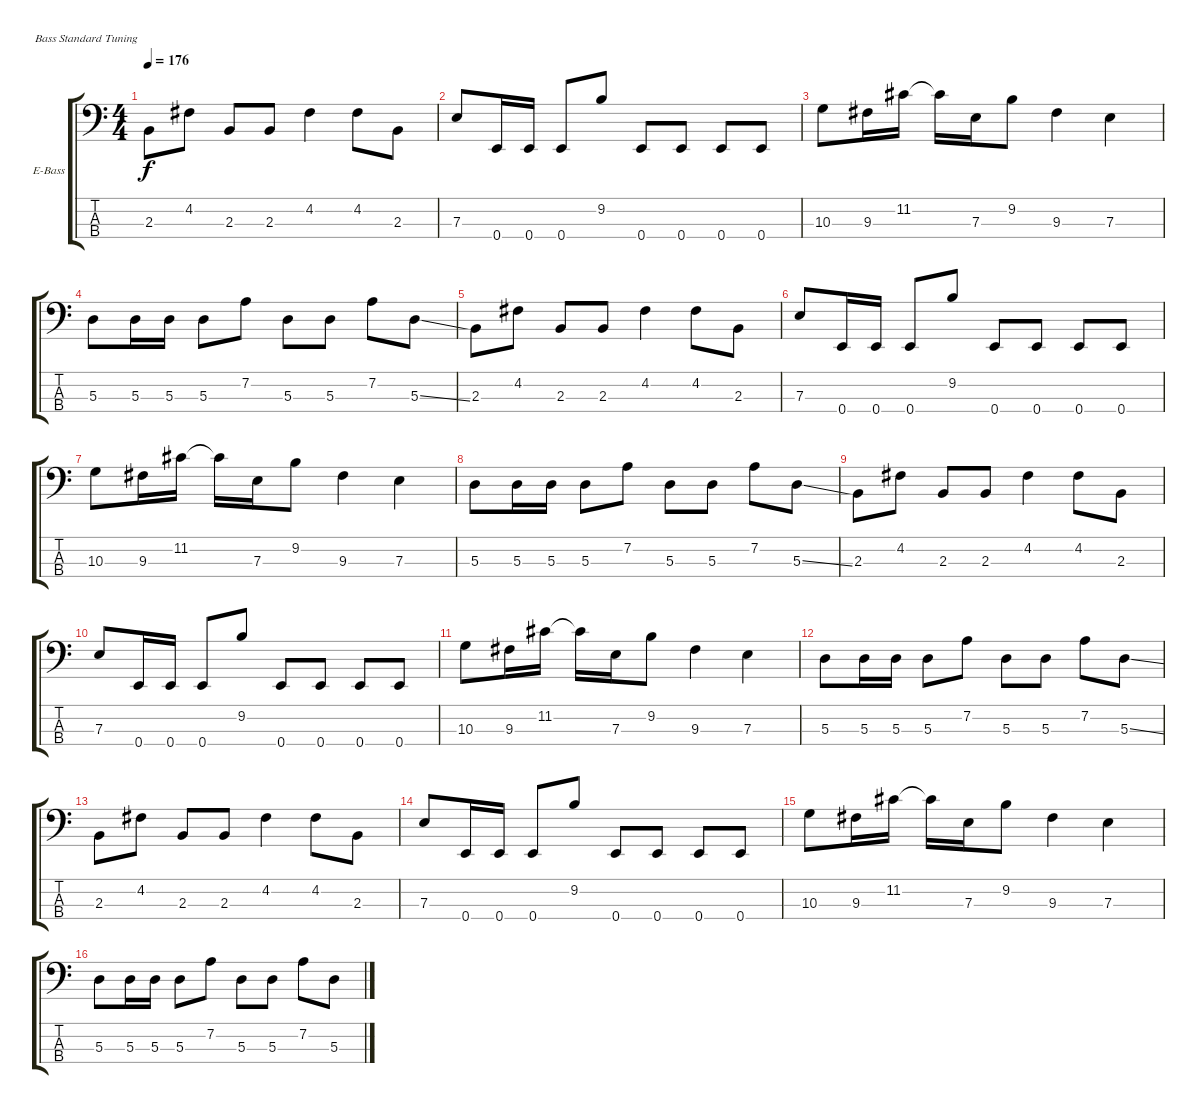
\bracketExtendMode groupsimilarinstruments
\firstSystemTrackNameOrientation horizontal
\otherSystemsTrackNameOrientation horizontal
\track ("Bass" "E-Bass") {instrument electricbassfinger}
\staff {score tabs}
\tuning (G2 D2 A1 E1)
\ts (4 4)
\tempo 176
\clef f4
\ks c
2.3.8{dy f} 4.2.8 2.3.8 2.3.8 4.2.4 4.2.8 2.3.8 |
7.3.8 0.4.16 0.4.16 0.4.8 9.2.8 0.4.8 0.4.8 0.4.8 0.4.8 |
10.3.8 9.3.16 11.2.16 11.2{t}.16 7.3.16 9.2.8 9.3.4 7.3.4 |
5.3.8 5.3.16 5.3.16 5.3.8 7.2.8 5.3.8 5.3.8 7.2.8 5.3{ss}.8 |
2.3.8 4.2.8 2.3.8 2.3.8 4.2.4 4.2.8 2.3.8 |
7.3.8 0.4.16 0.4.16 0.4.8 9.2.8 0.4.8 0.4.8 0.4.8 0.4.8 |
10.3.8 9.3.16 11.2.16 11.2{t}.16 7.3.16 9.2.8 9.3.4 7.3.4 |
5.3.8 5.3.16 5.3.16 5.3.8 7.2.8 5.3.8 5.3.8 7.2.8 5.3{ss}.8 |
2.3.8 4.2.8 2.3.8 2.3.8 4.2.4 4.2.8 2.3.8 |
7.3.8 0.4.16 0.4.16 0.4.8 9.2.8 0.4.8 0.4.8 0.4.8 0.4.8 |
10.3.8 9.3.16 11.2.16 11.2{t}.16 7.3.16 9.2.8 9.3.4 7.3.4 |
5.3.8 5.3.16 5.3.16 5.3.8 7.2.8 5.3.8 5.3.8 7.2.8 5.3{ss}.8 |
2.3.8 4.2.8 2.3.8 2.3.8 4.2.4 4.2.8 2.3.8 |
7.3.8 0.4.16 0.4.16 0.4.8 9.2.8 0.4.8 0.4.8 0.4.8 0.4.8 |
10.3.8 9.3.16 11.2.16 11.2{t}.16 7.3.16 9.2.8 9.3.4 7.3.4 |
5.3.8 5.3.16 5.3.16 5.3.8 7.2.8 5.3.8 5.3.8 7.2.8 5.3{ss}.8
